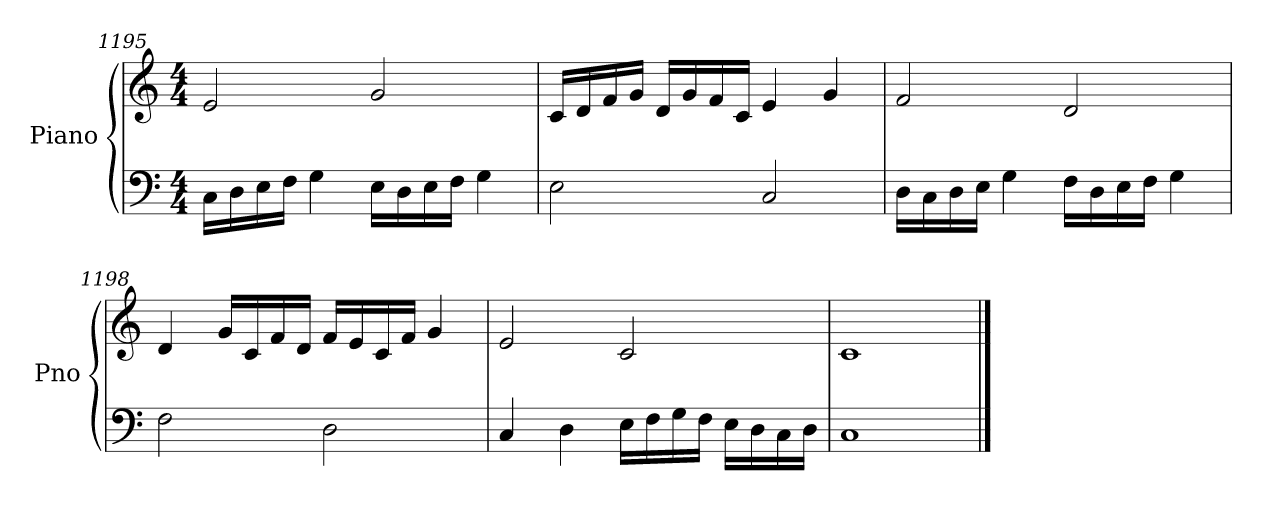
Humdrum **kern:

**kern	**kern
*part1	*part1
*staff2	*staff1
*I"Piano	*
*I'Pno	*
!!LO:PB:g=z
*clefF4	*clefG2
*k[]	*k[]
*M4/4	*M4/4
=1195	=1195
16C\LL	2e/
16D\	.
16E\	.
16F\JJ	.
4G\	.
16E\LL	2g/
16D\	.
16E\	.
16F\JJ	.
4G\	.
=1196	=1196
2E\	16c/LL
.	16d/
.	16f/
.	16g/JJ
.	16d/LL
.	16g/
.	16f/
.	16c/JJ
2C/	4e/
.	4g/
=1197	=1197
16D\LL	2f/
16C\	.
16D\	.
16E\JJ	.
4G\	.
16F\LL	2d/
16D\	.
16E\	.
16F\JJ	.
4G\	.
!!LO:LB:g=z
=1198	=1198
2F\	4d/
.	16g/LL
.	16c/
.	16f/
.	16d/JJ
2D\	16f/LL
.	16e/
.	16c/
.	16f/JJ
.	4g/
=1199	=1199
4C/	2e/
4D\	.
16E\LL	2c/
16F\	.
16G\	.
16F\JJ	.
16E\LL	.
16D\	.
16C\	.
16D\JJ	.
=1200	=1200
1C	1c
==	==
*-	*-
